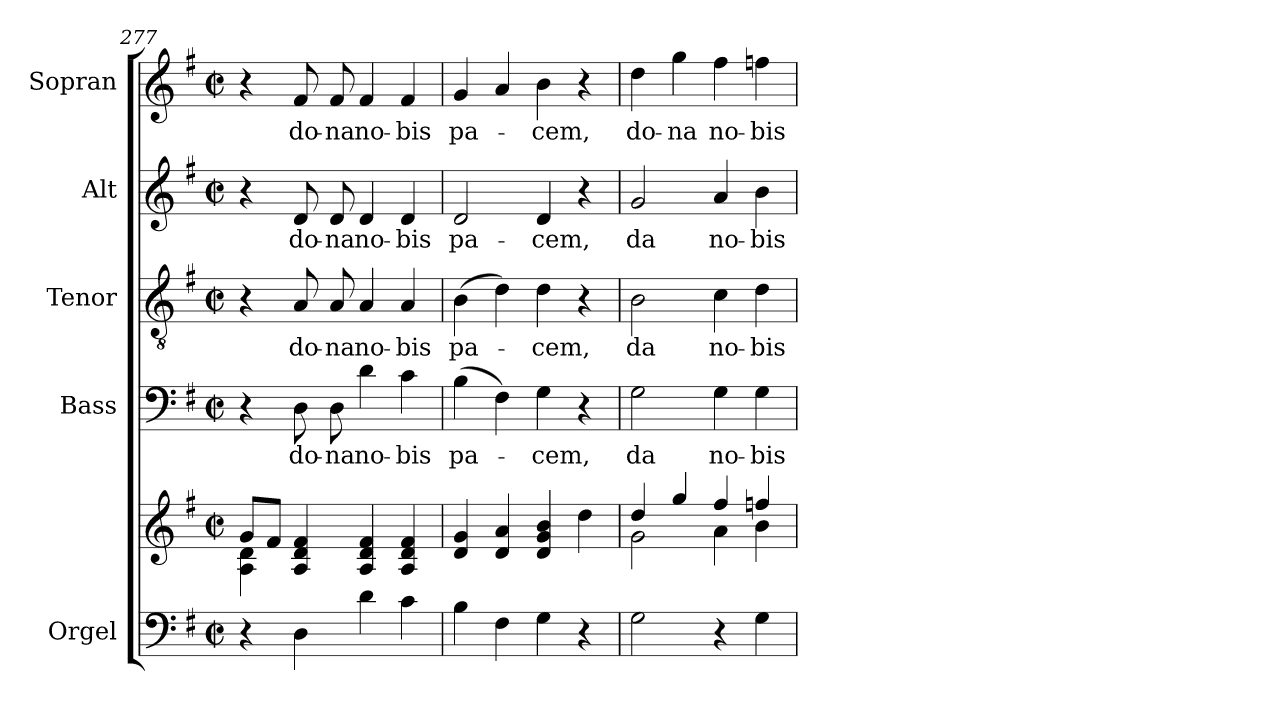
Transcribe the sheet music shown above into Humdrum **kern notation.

**kern	**kern	**kern	**text	**kern	**text	**kern	**text	**kern	**text
*part5	*part5	*part4	*part4	*part3	*part3	*part2	*part2	*part1	*part1
*staff6	*staff5	*staff4	*staff4	*staff3	*staff3	*staff2	*staff2	*staff1	*staff1
*I"Orgel	*	*I"Bass	*	*I"Tenor	*	*I"Alt	*	*I"Sopran	*
*I'Org.	*	*I'B	*	*I'T	*	*I'A	*	*I'S	*
*clefF4	*clefG2	*clefF4	*	*clefGv2	*	*clefG2	*	*clefG2	*
*k[f#]	*k[f#]	*k[f#]	*	*k[f#]	*	*k[f#]	*	*k[f#]	*
*G:	*G:	*G:	*	*G:	*	*G:	*	*G:	*
*M2/2	*M2/2	*M2/2	*	*M2/2	*	*M2/2	*	*M2/2	*
*met(c|)	*met(c|)	*met(c|)	*	*met(c|)	*	*met(c|)	*	*met(c|)	*
=277	=277	=277	=277	=277	=277	=277	=277	=277	=277
*	*^	*	*	*	*	*	*	*	*
4r	8g/L	4A\ 4d\	4r	.	4r	.	4r	.	4r	.
.	8f#/J	.	.	.	.	.	.	.	.	.
!	!	!	!	!LO:LY:b	!	!LO:LY:b	!	!LO:LY:b	!	!LO:LY:b
4D\	4A/ 4d/ 4f#/	2.ryy	8D\	do-	8A/	do-	8d/	do-	8f#/	do-
!	!	!	!	!LO:LY:b	!	!LO:LY:b	!	!LO:LY:b	!	!LO:LY:b
.	.	.	8D\	-na	8A/	-na	8d/	-na	8f#/	-na
!	!	!	!	!LO:LY:b	!	!LO:LY:b	!	!LO:LY:b	!	!LO:LY:b
4d\	4A/ 4d/ 4f#/	.	4d\	no-	4A/	no-	4d/	no-	4f#/	no-
!	!	!	!	!LO:LY:b	!	!LO:LY:b	!	!LO:LY:b	!	!LO:LY:b
4c\	4A/ 4d/ 4f#/	.	4c\	-bis	4A/	-bis	4d/	-bis	4f#/	-bis
*	*v	*v	*	*	*	*	*	*	*	*
=278	=278	=278	=278	=278	=278	=278	=278	=278	=278
!	!	!	!LO:LY:b	!	!LO:LY:b	!	!LO:LY:b	!	!LO:LY:b
4B\	4d/ 4g/	(>4B\	pa-	(>4B\	pa-	2d/	pa-	4g/	pa-
4F#\	4d/ 4a/	4F#\)	.	4d\)	.	.	.	4a/	.
!	!	!	!LO:LY:b	!	!LO:LY:b	!	!LO:LY:b	!	!LO:LY:b
4G\	4d/ 4g/ 4b/	4G\	-cem,	4d\	-cem,	4d/	-cem,	4b\	-cem,
4r	4dd\	4r	.	4r	.	4r	.	4r	.
=279	=279	=279	=279	=279	=279	=279	=279	=279	=279
*	*^	*	*	*	*	*	*	*	*
!	!	!	!	!LO:LY:b	!	!LO:LY:b	!	!LO:LY:b	!	!LO:LY:b
2G\	4dd/	2g\	2G\	da	2B\	da	2g/	da	4dd\	do-
!	!	!	!	!	!	!	!	!	!	!LO:LY:b
.	4gg/	.	.	.	.	.	.	.	4gg\	-na
!	!	!	!	!LO:LY:b	!	!LO:LY:b	!	!LO:LY:b	!	!LO:LY:b
4r	4ff#/	4a\	4G\	no-	4c\	no-	4a/	no-	4ff#\	no-
!	!	!	!	!LO:LY:b	!	!LO:LY:b	!	!LO:LY:b	!	!LO:LY:b
4G\	4ffn/	4b\	4G\	-bis	4d\	-bis	4b\	-bis	4ffn\	-bis
*	*v	*v	*	*	*	*	*	*	*	*
=	=	=	=	=	=	=	=	=	=
*-	*-	*-	*-	*-	*-	*-	*-	*-	*-
